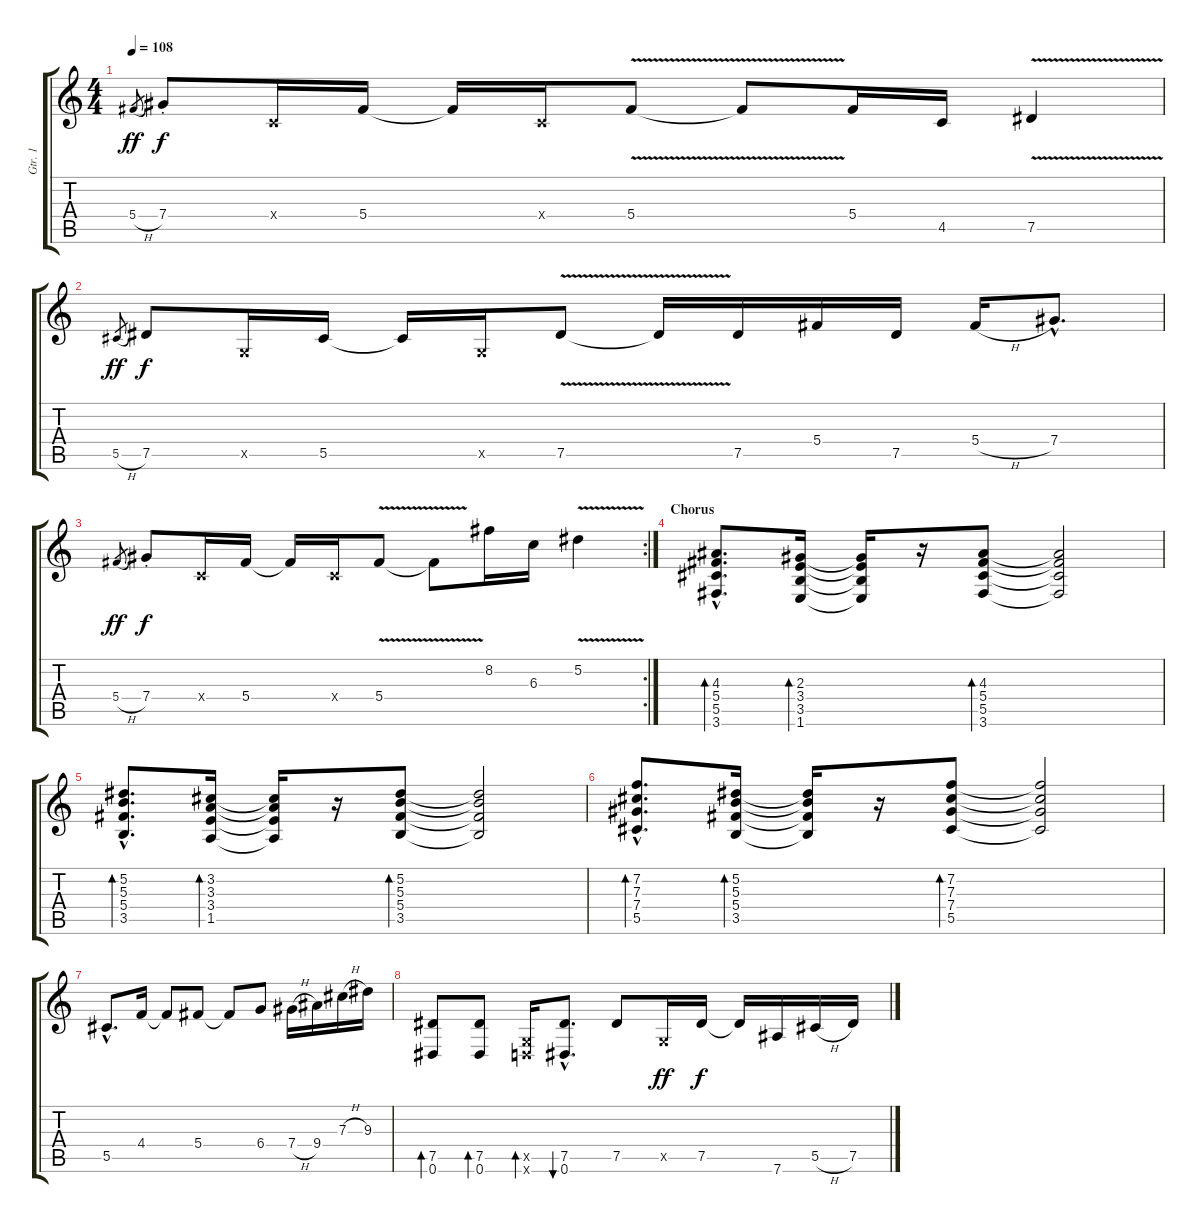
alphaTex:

\track ("Gtr. 1" "Gtr. 1") {instrument distortionguitar}
\staff {score tabs}
\tuning (Eb4 Bb3 Gb3 Db3 Ab2 Eb2) {hide}
\ts (4 4)
\tempo 108
\clef g2
\ks c
5.4{h}.8{gr dy ff} 7.4{st}.8{dy f} -1.4{x}.16 5.4.16 5.4{t}.16 -1.4{x}.16 5.4{v}.8 5.4{t}.8 5.4.16 4.5.16 7.5{v}.4 |
5.5{h}.8{gr dy ff} 7.5.8{dy f} -1.5{x}.16 5.5.16 5.5{t}.16 -1.5{x}.16 7.5{v}.8 7.5{t}.16 7.5.16 5.4.16 7.5.16 5.4{h}.16 7.4{hac}.8{d} |
\rc 2
5.4{h}.8{gr dy ff} 7.4{st}.8{dy f} -1.4{x}.16 5.4.16 5.4{t}.16 -1.4{x}.16 5.4{v}.8 5.4{t}.8 8.2.16 6.3.16 5.2{v}.4 |
\section ("" "Chorus")
(4.3{hac} 5.4{hac} 5.5{hac} 3.6{hac}).8{d bd 60} (2.3 3.4 3.5 1.6).16{bd 60} (2.3{t} 3.4{t} 3.5{t} 1.6{t}).16 r.16 (4.3 5.4 5.5 3.6).8{bd 60} (4.3{t} 5.4{t} 5.5{t} 3.6{t}).2 |
(5.2{hac} 5.3{hac} 5.4{hac} 3.5{hac}).8{d bd 60} (3.2 3.3 3.4 1.5).16{bd 60} (3.2{t} 3.3{t} 3.4{t} 1.5{t}).16 r.16 (5.2 5.3 5.4 3.5).8{bd 60} (5.2{t} 5.3{t} 5.4{t} 3.5{t}).2 |
(7.2{hac} 7.3{hac} 7.4{hac} 5.5{hac}).8{d bd 60} (5.2 5.3 5.4 3.5).16{bd 60} (5.2{t} 5.3{t} 5.4{t} 3.5{t}).16 r.16 (7.2 7.3 7.4 5.5).8{bd 60} (7.2{t} 7.3{t} 7.4{t} 5.5{t}).2 |
5.5{hac}.8{d} 4.4.16 4.4{t}.8 5.4.8 5.4{t}.8 6.4.8 7.4{h}.16 9.4.16 7.3{h}.16 9.3.16 |
(7.5 0.6).8{bd 60} (7.5 0.6).8{bd 60} (-1.5{x} -1.6{x}).16{bd 60} (7.5{hac} 0.6{hac}).8{d bu 60} 7.5.8 -1.5{x}.16{dy ff} 7.5.16{dy f} 7.5{t}.16 7.6.16 5.5{h}.16 7.5.16
